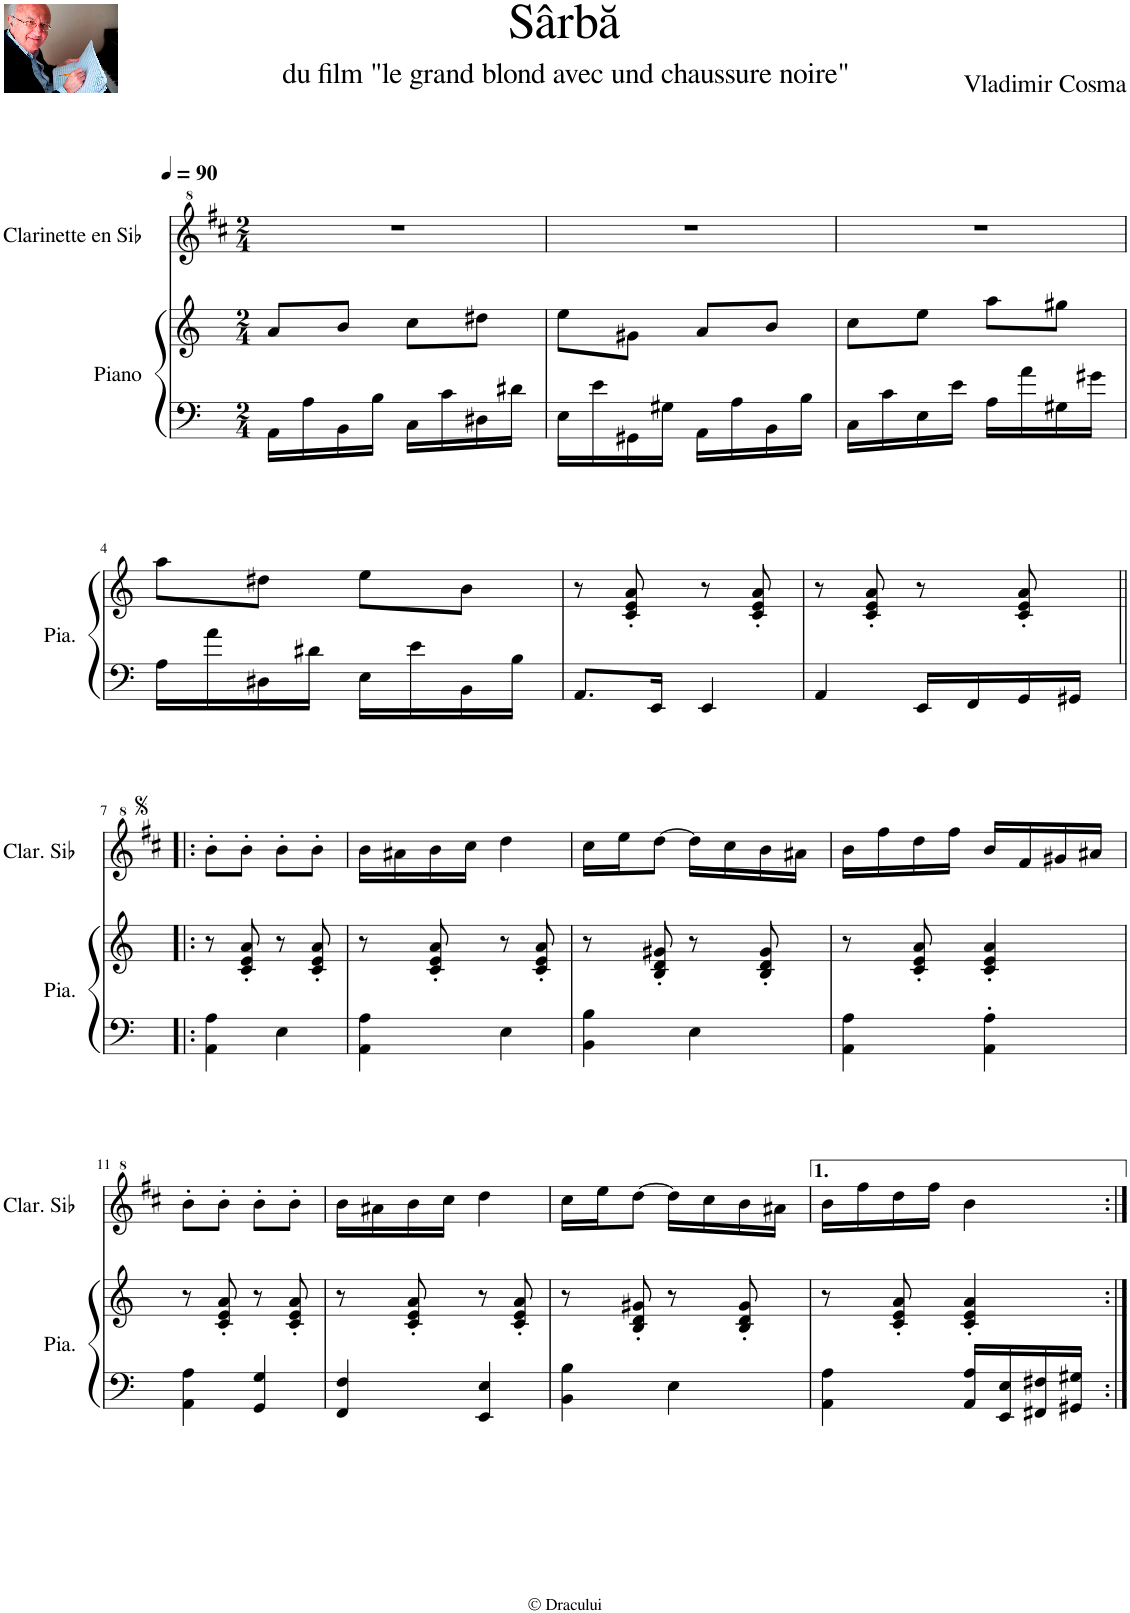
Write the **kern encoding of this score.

**kern	**kern	**kern
*part2	*part2	*part1
*staff3	*staff2	*staff1
*I"Piano	*	*I"Clarinette en Sib
*I'Pia.	*	*I'Clar. Sib
*clefF4	*clefG2	*clefG^2
*	*	*Trd1c2
*k[]	*k[]	*k[f#c#]
*M2/4	*M2/4	*M2/4
*MM90	*MM90	*MM90
=1	=1	=1
16AA\LL	8a/L	2r
16A\	.	.
16BB\	8b/J	.
16B\JJ	.	.
16C\LL	8cc\L	.
16c\	.	.
16D#X\	8dd#X\J	.
16d#X\JJ	.	.
=2	=2	=2
16E\LL	8ee\L	2r
16e\	.	.
16GG#X\	8g#X\J	.
16G#X\JJ	.	.
16AA\LL	8a/L	.
16A\	.	.
16BB\	8b/J	.
16B\JJ	.	.
=3	=3	=3
16C\LL	8cc\L	2r
16c\	.	.
16E\	8ee\J	.
16e\JJ	.	.
16A\LL	8aa\L	.
16a\	.	.
16G#X\	8gg#X\J	.
16g#X\JJ	.	.
!!LO:LB:g=z
=4	=4	=4
16A\LL	8aa\L	2r
16a\	.	.
16D#X\	8dd#X\J	.
16d#X\JJ	.	.
16E\LL	8ee\L	.
16e\	.	.
16BB\	8b\J	.
16B\JJ	.	.
=5	=5	=5
8.AA/L	8r	2r
.	8c/' 8e/' 8a/'	.
16EE/Jk	.	.
4EE/	8r	.
.	8c/' 8e/' 8a/'	.
=6	=6	=6
4AA/	8r	2r
.	8c/' 8e/' 8a/'	.
16EE/LL	8r	.
16FF/	.	.
16GG/	8c/' 8e/' 8a/'	.
16GG#X/JJ	.	.
!!LO:LB:g=z
=7!|:	=7!|:	=7!|:
4AA\ 4A\	8r	8bb'\L
.	8c/' 8e/' 8a/'	8bb'\J
4E\	8r	8bb'\L
.	8c/' 8e/' 8a/'	8bb'\J
=8	=8	=8
4AA\ 4A\	8r	16bb\LL
.	.	16aa#X\
.	8c/' 8e/' 8a/'	16bb\
.	.	16ccc#\JJ
4E\	8r	4ddd\
.	8c/' 8e/' 8a/'	.
=9	=9	=9
4BB\ 4B\	8r	16ccc#\LL
.	.	16eee\J
.	8B/' 8d/' 8g#X/'	[8ddd\J
4E\	8r	16ddd\LL]
.	.	16ccc#\
.	8B/' 8d/' 8g#/'	16bb\
.	.	16aa#X\JJ
=10	=10	=10
4AA\ 4A\	8r	16bb\LL
.	.	16fff#\
.	8c/' 8e/' 8a/'	16ddd\
.	.	16fff#\JJ
4AA\' 4A\'	4c/' 4e/' 4a/'	16bb/LL
.	.	16ff#/
.	.	16gg#X/
.	.	16aa#X/JJ
!!LO:LB:g=z
=11	=11	=11
4AA\ 4A\	8r	8bb'\L
.	8c/' 8e/' 8a/'	8bb'\J
4GG/ 4G/	8r	8bb'\L
.	8c/' 8e/' 8a/'	8bb'\J
=12	=12	=12
4FF/ 4F/	8r	16bb\LL
.	.	16aa#X\
.	8c/' 8e/' 8a/'	16bb\
.	.	16ccc#\JJ
4EE/ 4E/	8r	4ddd\
.	8c/' 8e/' 8a/'	.
=13	=13	=13
4BB\ 4B\	8r	16ccc#\LL
.	.	16eee\J
.	8B/' 8d/' 8g#X/'	[8ddd\J
4E\	8r	16ddd\LL]
.	.	16ccc#\
.	8B/' 8d/' 8g#/'	16bb\
.	.	16aa#X\JJ
=14	=14	=14
4AA\ 4A\	8r	16bb\LL
.	.	16fff#\
.	8c/' 8e/' 8a/'	16ddd\
.	.	16fff#\JJ
16AA/ 16A/LL	4c/' 4e/' 4a/'	4bb\
16EE/ 16E/	.	.
16FF#X/ 16F#X/	.	.
16GG#X/ 16G#X/JJ	.	.
=:|!	=:|!	=:|!
*-	*-	*-
